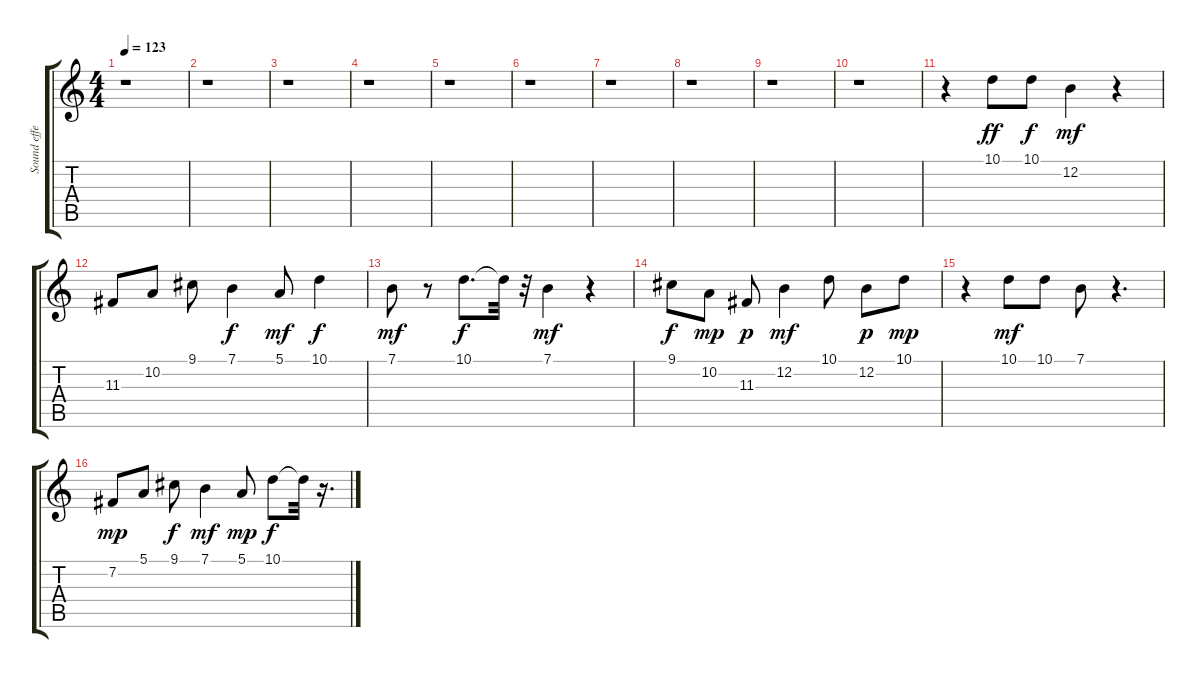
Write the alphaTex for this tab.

\track ("Sound effects" "Sound effe") {instrument lead3calliope}
\staff {score tabs}
\tuning (E4 B3 G3 D3 A2 E2) {hide}
\ts (4 4)
\tempo 123
\clef g2
\ks c
r.1{dy f} |
r.1 |
r.1 |
r.1 |
r.1 |
r.1 |
r.1 |
r.1 |
r.1 |
r.1 |
r.4 10.1.8{dy ff} 10.1.8{dy f} 12.2.4{dy mf} r.4 |
11.3.8 10.2.8 9.1.8 7.1.4{dy f} 5.1.8{dy mf} 10.1.4{dy f} |
7.1.8{dy mf} r.8 10.1.8{d dy f} 10.1{t}.32 r.32 7.1.4{dy mf} r.4 |
9.1.8{dy f} 10.2.8{dy mp} 11.3.8{dy p} 12.2.4{dy mf} 10.1.8 12.2.8{dy p} 10.1.8{dy mp} |
r.4 10.1.8{dy mf} 10.1.8 7.1.8 r.4{d} |
7.2.8{dy mp} 5.1.8 9.1.8{dy f} 7.1.4{dy mf} 5.1.8{dy mp} 10.1.8{dy f} 10.1{t}.32 r.16{d}
